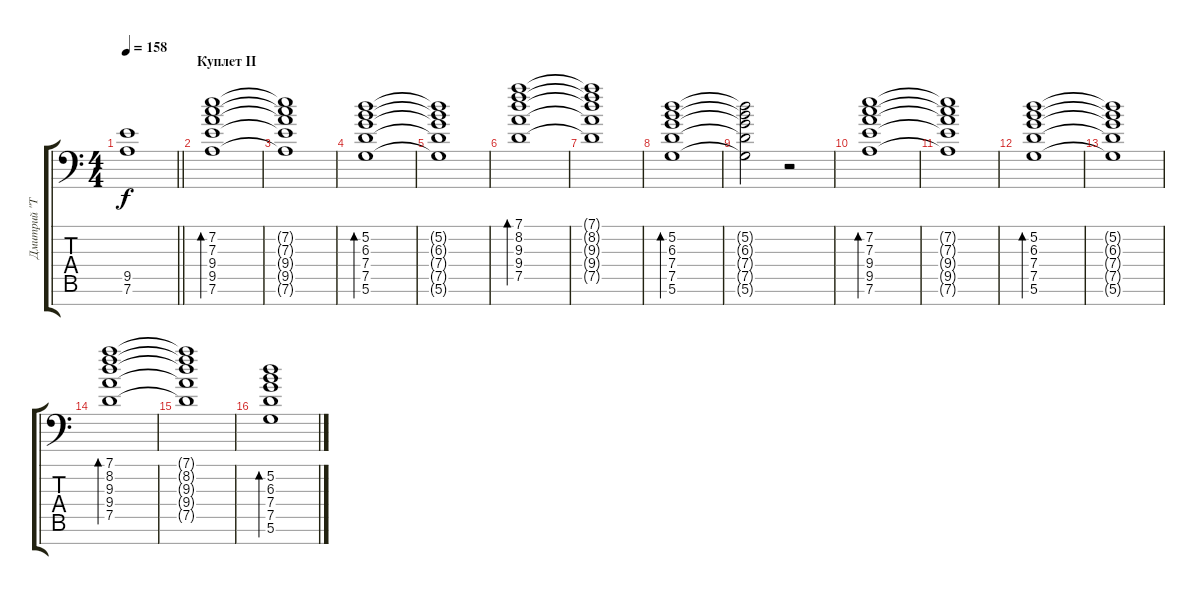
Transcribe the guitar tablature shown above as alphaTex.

\track ("Дмитрий \"Terris\" Процко" "Дмитрий \"T") {instrument acousticguitarsteel}
\staff {score tabs}
\tuning (D4 A3 F3 C3 G2 D2 A1) {hide}
\ts (4 4)
\tempo 158
\clef f4
\barLineRight lightlight
\ks c
(9.5{t} 7.6{t}).1{dy f} |
\section ("" "Куплет II")
(7.2 7.3 9.4 9.5 7.6).1{bd 120 instrument acousticguitarsteel} |
(7.2{t} 7.3{t} 9.4{t} 9.5{t} 7.6{t}).1 |
(5.2 6.3 7.4 7.5 5.6).1{bd 120} |
(5.2{t} 6.3{t} 7.4{t} 7.5{t} 5.6{t}).1 |
(7.1 8.2 9.3 9.4 7.5).1{bd 120} |
(7.1{t} 8.2{t} 9.3{t} 9.4{t} 7.5{t}).1 |
(5.2 6.3 7.4 7.5 5.6).1{bd 120} |
(5.2{t} 6.3{t} 7.4{t} 7.5{t} 5.6{t}).2 r.2 |
(7.2 7.3 9.4 9.5 7.6).1{bd 120} |
(7.2{t} 7.3{t} 9.4{t} 9.5{t} 7.6{t}).1 |
(5.2 6.3 7.4 7.5 5.6).1{bd 120} |
(5.2{t} 6.3{t} 7.4{t} 7.5{t} 5.6{t}).1 |
(7.1 8.2 9.3 9.4 7.5).1{bd 120} |
(7.1{t} 8.2{t} 9.3{t} 9.4{t} 7.5{t}).1 |
(5.2 6.3 7.4 7.5 5.6).1{bd 120}
